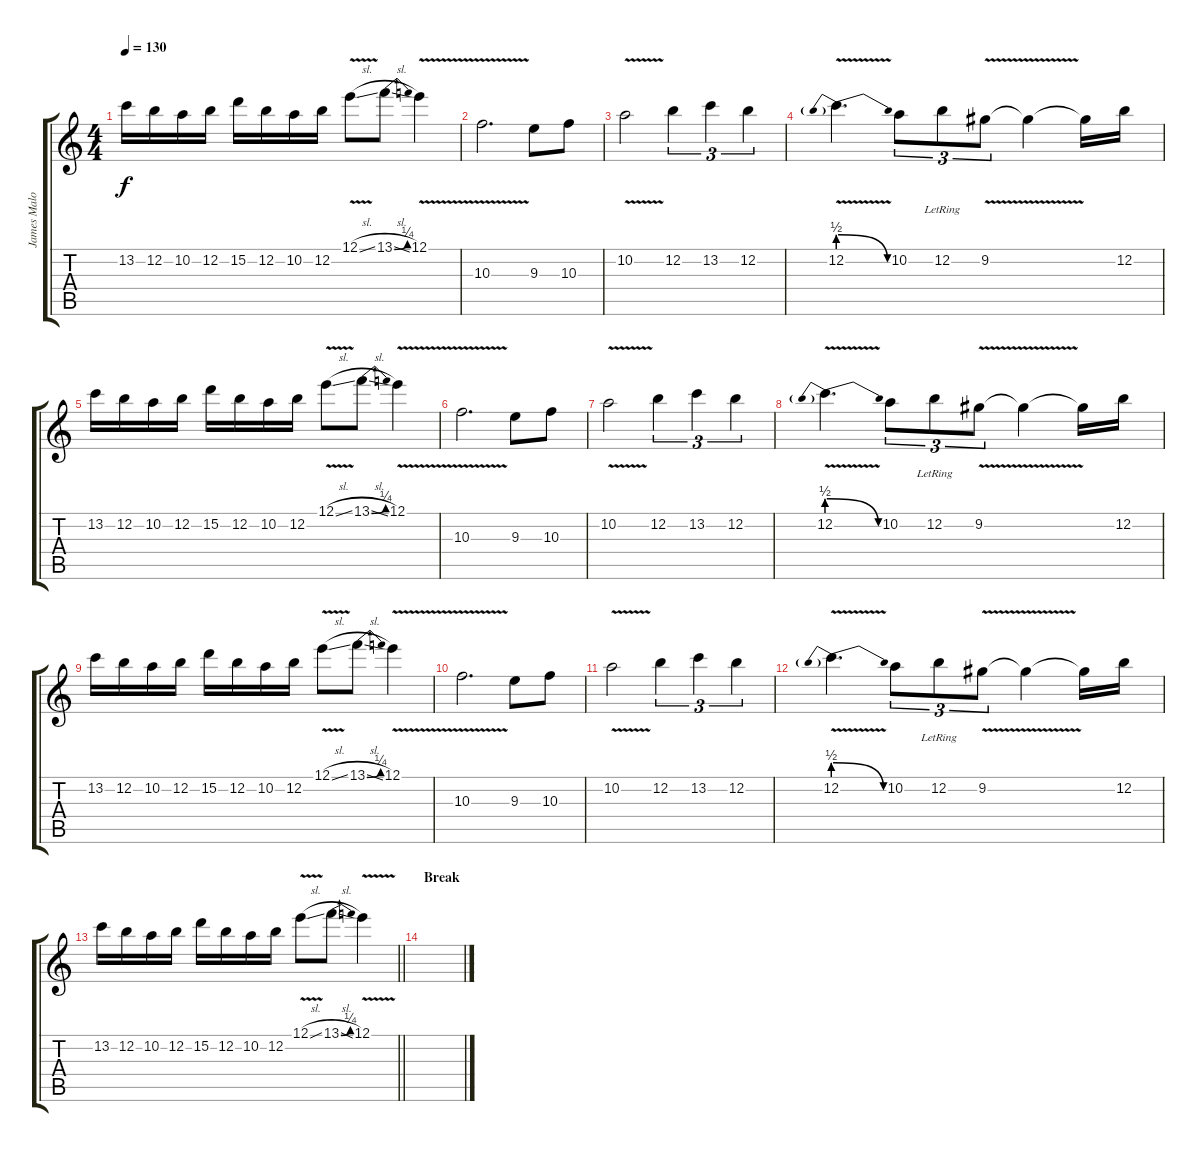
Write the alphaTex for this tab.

\track ("James Malone Lead" "James Malo") {instrument distortionguitar}
\staff {score tabs}
\tuning (E4 B3 G3 D3 A2 E2) {hide}
\ts (4 4)
\tempo 130
\clef g2
\ks c
13.2.16{dy f} 12.2.16 10.2.16 12.2.16 15.2.16 12.2.16 10.2.16 12.2.16 12.1{v sl}.8 13.1{be (bend 0 0 60 1) sl}.8 12.1{v}.4 |
10.3{v}.2{d} 9.3.8 10.3.8 |
10.2{v}.2 12.2.4{tu (3 2)} 13.2.4{tu (3 2)} 12.2.4{tu (3 2)} |
12.2{be (prebendrelease 0 2 60 0) v}.4{d} 10.2.8{tu (3 2)} 12.2{lr}.8{tu (3 2)} 9.2{v}.8{tu (3 2)} 9.2{t}.4 9.2{t}.16 12.2.16 |
13.2.16 12.2.16 10.2.16 12.2.16 15.2.16 12.2.16 10.2.16 12.2.16 12.1{v sl}.8 13.1{be (bend 0 0 60 1) sl}.8 12.1{v}.4 |
10.3{v}.2{d} 9.3.8 10.3.8 |
10.2{v}.2 12.2.4{tu (3 2)} 13.2.4{tu (3 2)} 12.2.4{tu (3 2)} |
12.2{be (prebendrelease 0 2 60 0) v}.4{d} 10.2.8{tu (3 2)} 12.2{lr}.8{tu (3 2)} 9.2{v}.8{tu (3 2)} 9.2{t}.4 9.2{t}.16 12.2.16 |
13.2.16 12.2.16 10.2.16 12.2.16 15.2.16 12.2.16 10.2.16 12.2.16 12.1{v sl}.8 13.1{be (bend 0 0 60 1) sl}.8 12.1{v}.4 |
10.3{v}.2{d} 9.3.8 10.3.8 |
10.2{v}.2 12.2.4{tu (3 2)} 13.2.4{tu (3 2)} 12.2.4{tu (3 2)} |
12.2{be (prebendrelease 0 2 60 0) v}.4{d} 10.2.8{tu (3 2)} 12.2{lr}.8{tu (3 2)} 9.2{v}.8{tu (3 2)} 9.2{t}.4 9.2{t}.16 12.2.16 |
\barLineRight lightlight
13.2.16 12.2.16 10.2.16 12.2.16 15.2.16 12.2.16 10.2.16 12.2.16 12.1{v sl}.8 13.1{be (bend 0 0 60 1) sl}.8 12.1{v}.4 |
\section ("" "Break")
